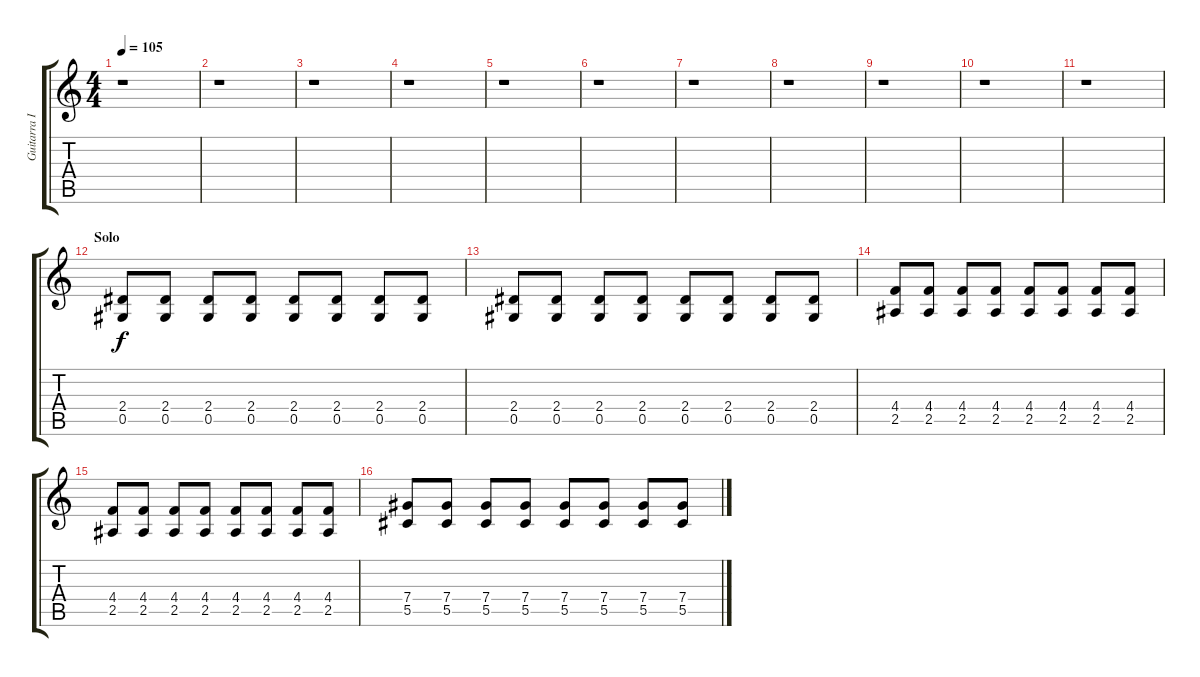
\track ("Guitarra II (Base)" "Guitarra I") {instrument distortionguitar}
\staff {score tabs}
\tuning (Eb4 Bb3 Gb3 Db3 Ab2 Eb2) {hide}
\ts (4 4)
\tempo 105
\clef g2
\ks c
r.1{dy f} |
r.1 |
r.1 |
r.1 |
r.1 |
r.1 |
r.1 |
r.1 |
r.1 |
r.1 |
r.1 |
\section ("" "Solo")
(2.4 0.5).8 (2.4 0.5).8 (2.4 0.5).8 (2.4 0.5).8 (2.4 0.5).8 (2.4 0.5).8 (2.4 0.5).8 (2.4 0.5).8 |
(2.4 0.5).8 (2.4 0.5).8 (2.4 0.5).8 (2.4 0.5).8 (2.4 0.5).8 (2.4 0.5).8 (2.4 0.5).8 (2.4 0.5).8 |
(4.4 2.5).8 (4.4 2.5).8 (4.4 2.5).8 (4.4 2.5).8 (4.4 2.5).8 (4.4 2.5).8 (4.4 2.5).8 (4.4 2.5).8 |
(4.4 2.5).8 (4.4 2.5).8 (4.4 2.5).8 (4.4 2.5).8 (4.4 2.5).8 (4.4 2.5).8 (4.4 2.5).8 (4.4 2.5).8 |
(7.4 5.5).8 (7.4 5.5).8 (7.4 5.5).8 (7.4 5.5).8 (7.4 5.5).8 (7.4 5.5).8 (7.4 5.5).8 (7.4 5.5).8
